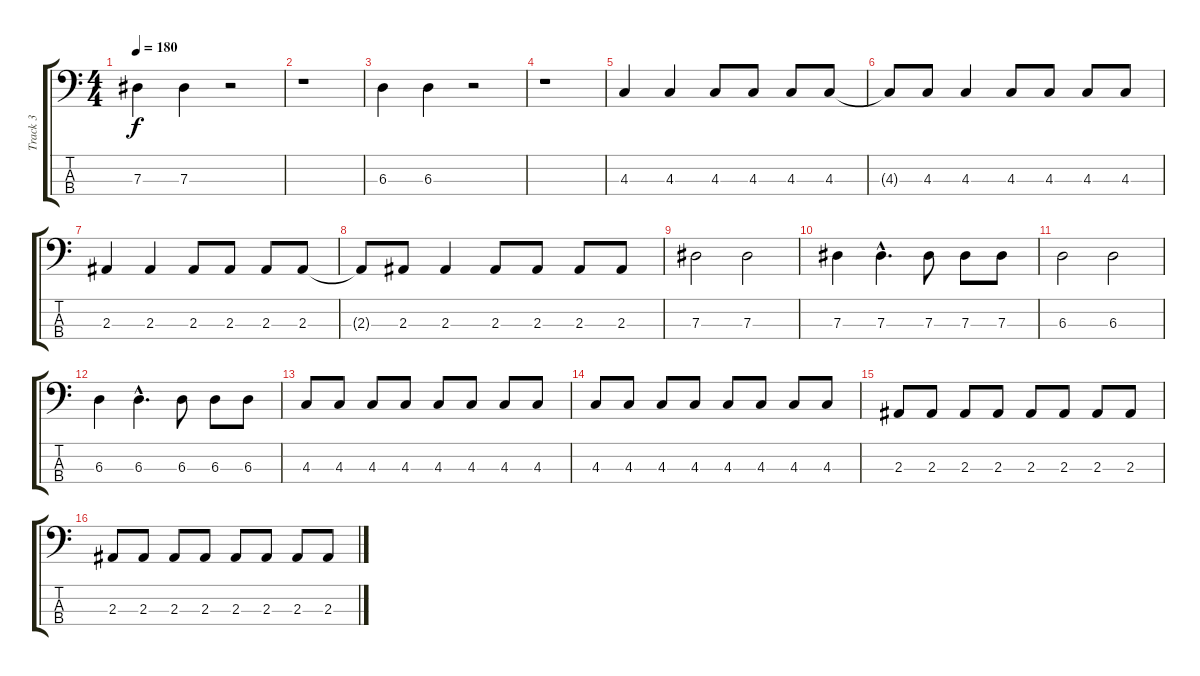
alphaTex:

\track ("Track 3" "Track 3") {instrument electricbassfinger}
\staff {score tabs}
\tuning (Gb2 Db2 Ab1 Eb1) {hide}
\ts (4 4)
\tempo 180
\clef f4
\ks c
7.3.4{dy f} 7.3.4 r.2 |
r.1 |
6.3.4 6.3.4 r.2 |
r.1 |
4.3.4 4.3.4 4.3.8 4.3.8 4.3.8 4.3.8 |
4.3{t}.8 4.3.8 4.3.4 4.3.8 4.3.8 4.3.8 4.3.8 |
2.3.4 2.3.4 2.3.8 2.3.8 2.3.8 2.3.8 |
2.3{t}.8 2.3.8 2.3.4 2.3.8 2.3.8 2.3.8 2.3.8 |
7.3.2 7.3.2 |
7.3.4 7.3{hac}.4{d} 7.3.8 7.3.8 7.3.8 |
6.3.2 6.3.2 |
6.3.4 6.3{hac}.4{d} 6.3.8 6.3.8 6.3.8 |
4.3.8 4.3.8 4.3.8 4.3.8 4.3.8 4.3.8 4.3.8 4.3.8 |
4.3.8 4.3.8 4.3.8 4.3.8 4.3.8 4.3.8 4.3.8 4.3.8 |
2.3.8 2.3.8 2.3.8 2.3.8 2.3.8 2.3.8 2.3.8 2.3.8 |
2.3.8 2.3.8 2.3.8 2.3.8 2.3.8 2.3.8 2.3.8 2.3.8
